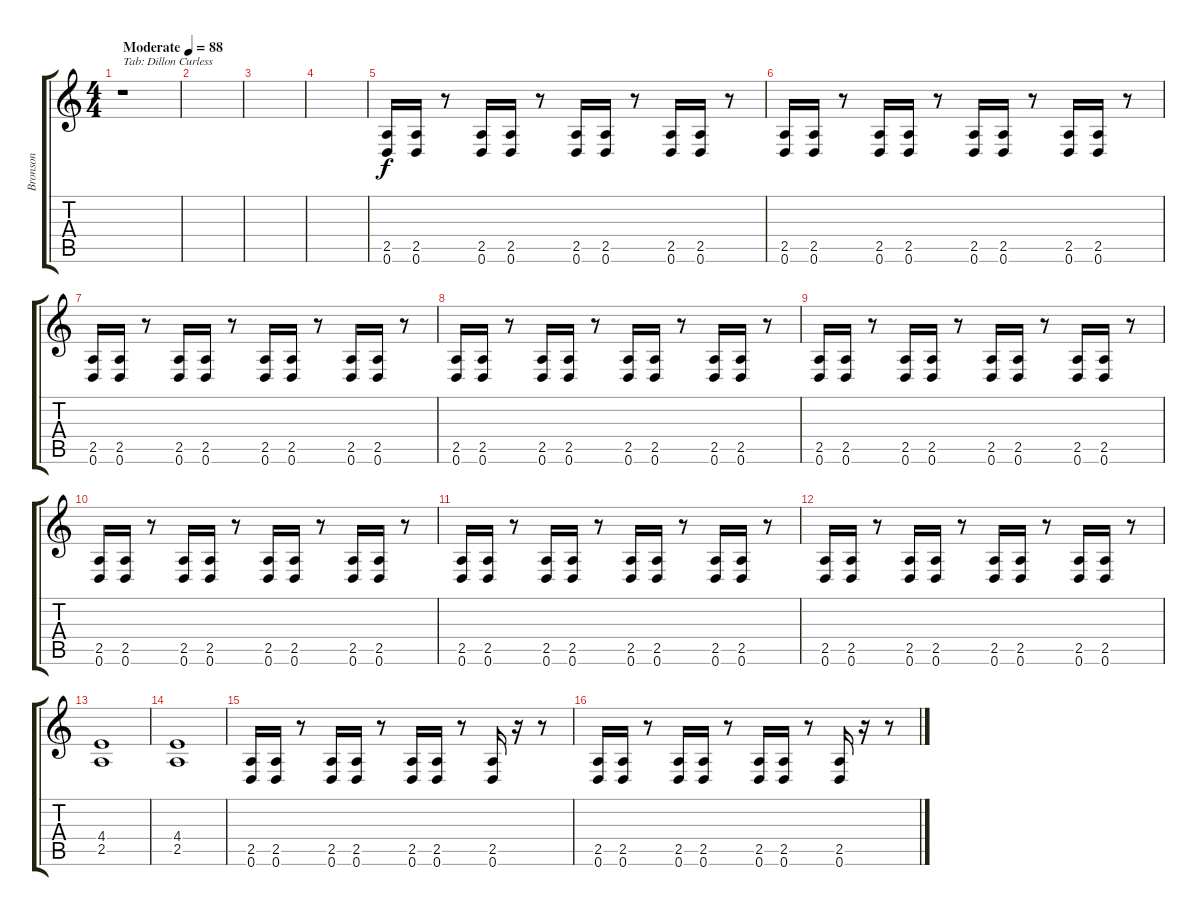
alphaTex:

\track ("Bronson" "Bronson") {instrument distortionguitar}
\staff {score tabs}
\tuning (D4 A3 F3 C3 G2 D2) {hide}
\ts (4 4)
\tempo (88 "Moderate")
\clef g2
\ks c
r.1{txt "Tab: Dillon Curless" dy f instrument distortionguitar} |
|
|
|
(2.5 0.6).16 (2.5 0.6).16 r.8 (2.5 0.6).16 (2.5 0.6).16 r.8 (2.5 0.6).16 (2.5 0.6).16 r.8 (2.5 0.6).16 (2.5 0.6).16 r.8 |
(2.5 0.6).16 (2.5 0.6).16 r.8 (2.5 0.6).16 (2.5 0.6).16 r.8 (2.5 0.6).16 (2.5 0.6).16 r.8 (2.5 0.6).16 (2.5 0.6).16 r.8 |
(2.5 0.6).16 (2.5 0.6).16 r.8 (2.5 0.6).16 (2.5 0.6).16 r.8 (2.5 0.6).16 (2.5 0.6).16 r.8 (2.5 0.6).16 (2.5 0.6).16 r.8 |
(2.5 0.6).16 (2.5 0.6).16 r.8 (2.5 0.6).16 (2.5 0.6).16 r.8 (2.5 0.6).16 (2.5 0.6).16 r.8 (2.5 0.6).16 (2.5 0.6).16 r.8 |
(2.5 0.6).16 (2.5 0.6).16 r.8 (2.5 0.6).16 (2.5 0.6).16 r.8 (2.5 0.6).16 (2.5 0.6).16 r.8 (2.5 0.6).16 (2.5 0.6).16 r.8 |
(2.5 0.6).16 (2.5 0.6).16 r.8 (2.5 0.6).16 (2.5 0.6).16 r.8 (2.5 0.6).16 (2.5 0.6).16 r.8 (2.5 0.6).16 (2.5 0.6).16 r.8 |
(2.5 0.6).16 (2.5 0.6).16 r.8 (2.5 0.6).16 (2.5 0.6).16 r.8 (2.5 0.6).16 (2.5 0.6).16 r.8 (2.5 0.6).16 (2.5 0.6).16 r.8 |
(2.5 0.6).16 (2.5 0.6).16 r.8 (2.5 0.6).16 (2.5 0.6).16 r.8 (2.5 0.6).16 (2.5 0.6).16 r.8 (2.5 0.6).16 (2.5 0.6).16 r.8 |
(4.4 2.5).1 |
(4.4 2.5).1 |
(2.5 0.6).16 (2.5 0.6).16 r.8 (2.5 0.6).16 (2.5 0.6).16 r.8 (2.5 0.6).16 (2.5 0.6).16 r.8 (2.5 0.6).16 r.16 r.8 |
(2.5 0.6).16 (2.5 0.6).16 r.8 (2.5 0.6).16 (2.5 0.6).16 r.8 (2.5 0.6).16 (2.5 0.6).16 r.8 (2.5 0.6).16 r.16 r.8
